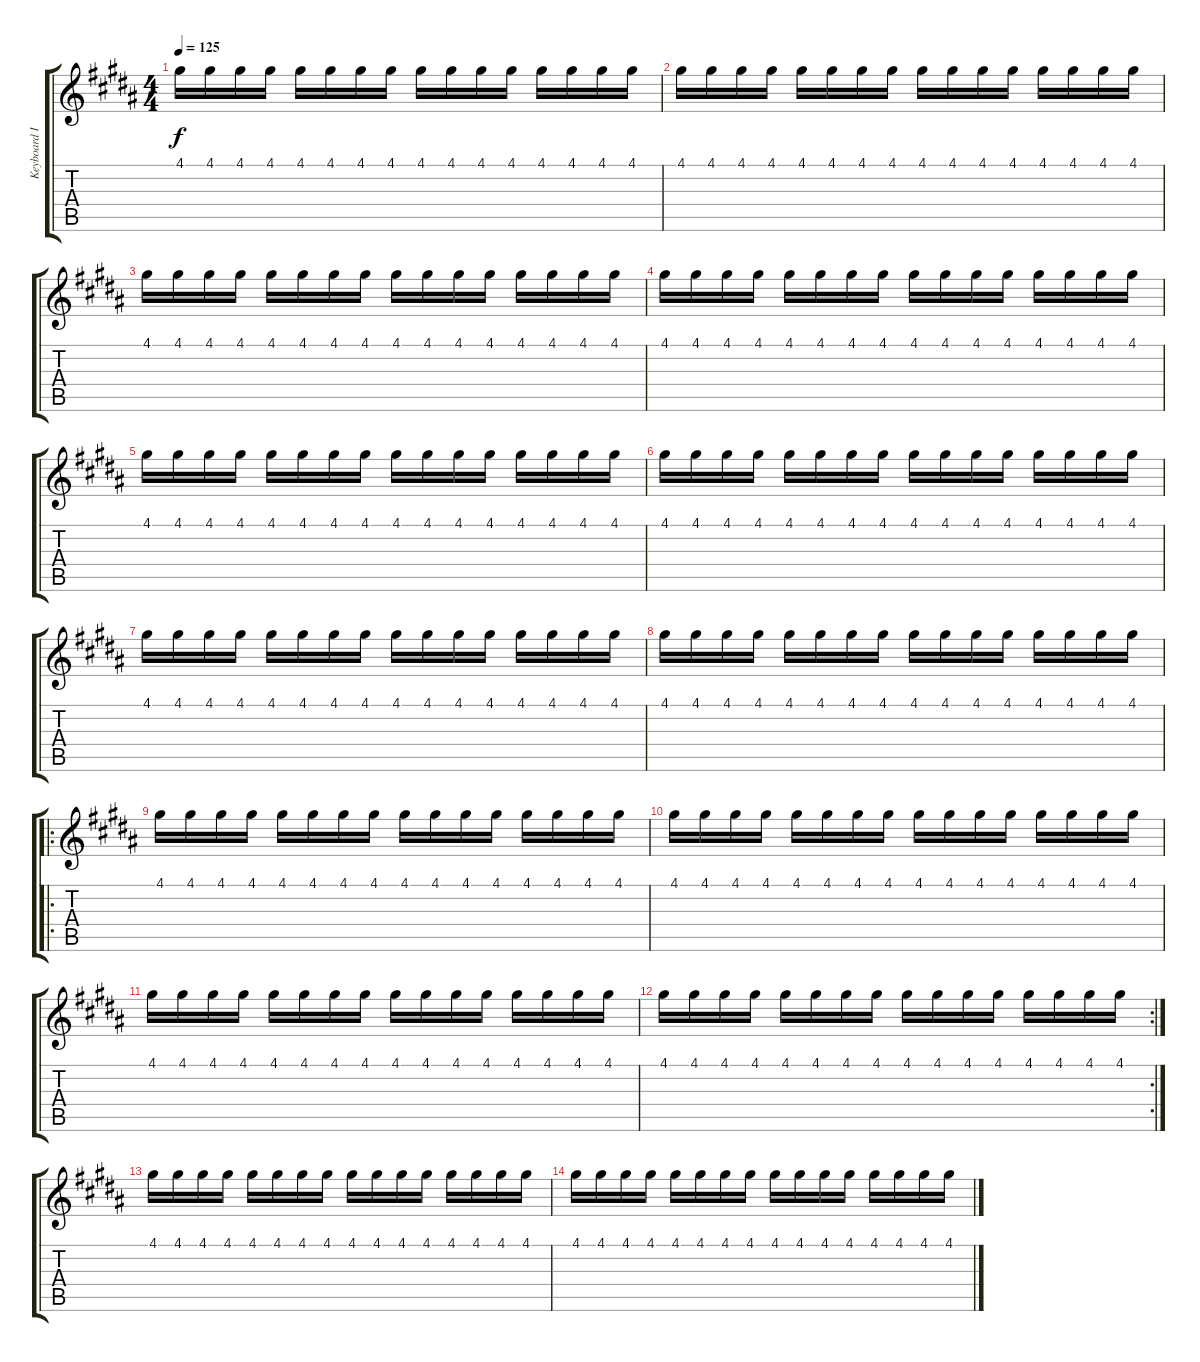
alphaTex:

\track ("Keyboard II" "Keyboard I") {instrument acousticguitarnylon}
\staff {score tabs}
\tuning (E4 B3 G3 D3 A2 E2) {hide}
\ts (4 4)
\tempo 125
\clef g2
\ks b
4.1.16{dy f volume 9 instrument acousticguitarnylon} 4.1.16 4.1.16 4.1.16 4.1.16 4.1.16 4.1.16 4.1.16 4.1.16 4.1.16 4.1.16 4.1.16 4.1.16 4.1.16 4.1.16 4.1.16 |
4.1.16 4.1.16 4.1.16 4.1.16 4.1.16 4.1.16 4.1.16 4.1.16 4.1.16 4.1.16 4.1.16 4.1.16 4.1.16 4.1.16 4.1.16 4.1.16 |
4.1.16 4.1.16 4.1.16 4.1.16 4.1.16 4.1.16 4.1.16 4.1.16 4.1.16 4.1.16 4.1.16 4.1.16 4.1.16 4.1.16 4.1.16 4.1.16 |
4.1.16 4.1.16 4.1.16 4.1.16 4.1.16 4.1.16 4.1.16 4.1.16 4.1.16 4.1.16 4.1.16 4.1.16 4.1.16 4.1.16 4.1.16 4.1.16 |
4.1.16 4.1.16 4.1.16 4.1.16 4.1.16 4.1.16 4.1.16 4.1.16 4.1.16 4.1.16 4.1.16 4.1.16 4.1.16 4.1.16 4.1.16 4.1.16 |
4.1.16 4.1.16 4.1.16 4.1.16 4.1.16 4.1.16 4.1.16 4.1.16 4.1.16 4.1.16 4.1.16 4.1.16 4.1.16 4.1.16 4.1.16 4.1.16 |
4.1.16 4.1.16 4.1.16 4.1.16 4.1.16 4.1.16 4.1.16 4.1.16 4.1.16 4.1.16 4.1.16 4.1.16 4.1.16 4.1.16 4.1.16 4.1.16 |
4.1.16 4.1.16 4.1.16 4.1.16 4.1.16 4.1.16 4.1.16 4.1.16 4.1.16 4.1.16 4.1.16 4.1.16 4.1.16 4.1.16 4.1.16 4.1.16 |
\ro
4.1.16{volume 11} 4.1.16 4.1.16 4.1.16 4.1.16 4.1.16 4.1.16 4.1.16 4.1.16 4.1.16 4.1.16 4.1.16 4.1.16 4.1.16 4.1.16 4.1.16 |
4.1.16 4.1.16 4.1.16 4.1.16 4.1.16 4.1.16 4.1.16 4.1.16 4.1.16 4.1.16 4.1.16 4.1.16 4.1.16 4.1.16 4.1.16 4.1.16 |
4.1.16 4.1.16 4.1.16 4.1.16 4.1.16 4.1.16 4.1.16 4.1.16 4.1.16 4.1.16 4.1.16 4.1.16 4.1.16 4.1.16 4.1.16 4.1.16 |
\rc 2
4.1.16 4.1.16 4.1.16 4.1.16 4.1.16 4.1.16 4.1.16 4.1.16 4.1.16 4.1.16 4.1.16 4.1.16 4.1.16 4.1.16 4.1.16 4.1.16 |
4.1.16 4.1.16 4.1.16 4.1.16 4.1.16 4.1.16 4.1.16 4.1.16 4.1.16 4.1.16 4.1.16 4.1.16 4.1.16 4.1.16 4.1.16 4.1.16 |
4.1.16 4.1.16 4.1.16 4.1.16 4.1.16 4.1.16 4.1.16 4.1.16 4.1.16 4.1.16 4.1.16 4.1.16 4.1.16 4.1.16 4.1.16 4.1.16
